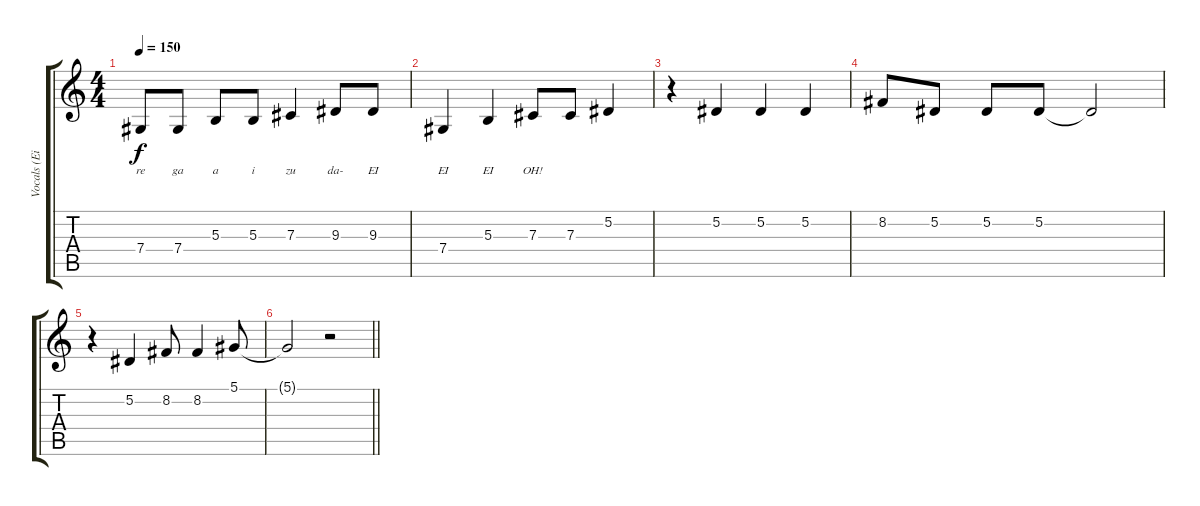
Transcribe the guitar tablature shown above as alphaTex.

\track ("Vocals (Eizo)" "Vocals (Ei") {instrument flute}
\staff {score tabs}
\tuning (Eb4 Bb3 Gb3 Db3 Ab2 Eb2) {hide}
\ts (4 4)
\tempo 150
\clef g2
\ks c
7.4.8{lyrics (0 "re") lyrics (1 "") lyrics (2 "") lyrics (3 "") lyrics (4 "") dy f} 7.4.8{lyrics (0 "ga") lyrics (1 "") lyrics (2 "") lyrics (3 "") lyrics (4 "")} 5.3.8{lyrics (0 "a") lyrics (1 "") lyrics (2 "") lyrics (3 "") lyrics (4 "")} 5.3.8{lyrics (0 "i") lyrics (1 "") lyrics (2 "") lyrics (3 "") lyrics (4 "")} 7.3.4{lyrics (0 "zu") lyrics (1 "") lyrics (2 "") lyrics (3 "") lyrics (4 "")} 9.3.8{lyrics (0 "da-") lyrics (1 "") lyrics (2 "") lyrics (3 "") lyrics (4 "")} 9.3.8{lyrics (0 "EI") lyrics (1 "") lyrics (2 "") lyrics (3 "") lyrics (4 "")} |
7.4.4{lyrics (0 "EI") lyrics (1 "") lyrics (2 "") lyrics (3 "") lyrics (4 "")} 5.3.4{lyrics (0 "EI") lyrics (1 "") lyrics (2 "") lyrics (3 "") lyrics (4 "")} 7.3.8{lyrics (0 "OH!") lyrics (1 "") lyrics (2 "") lyrics (3 "") lyrics (4 "")} 7.3.8 5.2.4 |
r.4 5.2.4 5.2.4 5.2.4 |
8.2.8 5.2.8 5.2.8 5.2.8 5.2{t}.2 |
r.4 5.2.4 8.2.8 8.2.4 5.1.8 |
\barLineRight lightlight
5.1{t}.2 r.2
